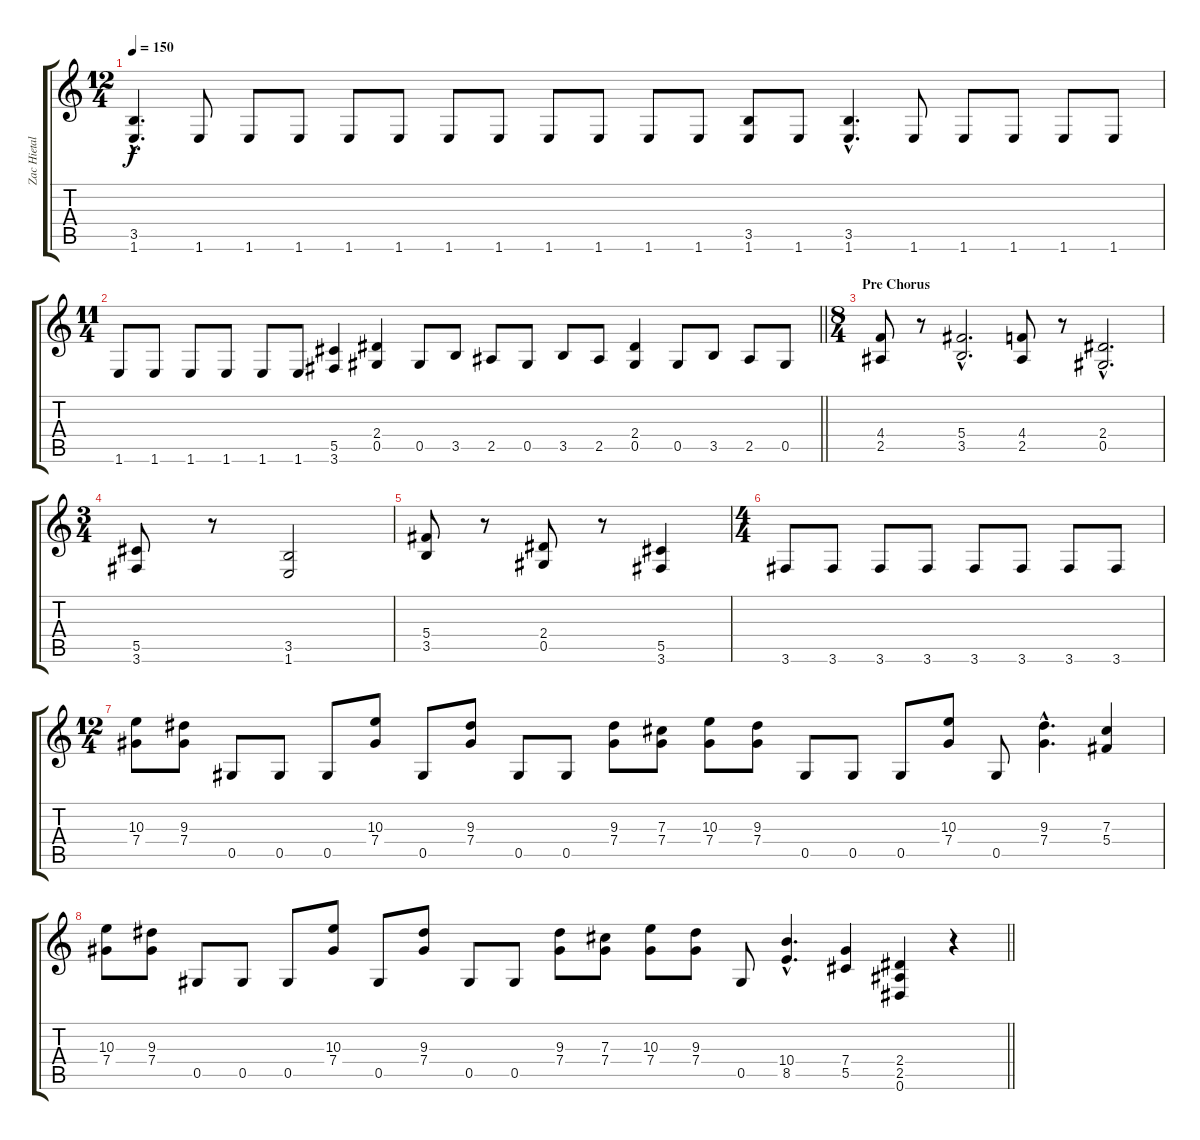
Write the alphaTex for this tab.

\track ("Zac Hietala" "Zac Hietal") {instrument distortionguitar}
\staff {score tabs}
\tuning (Eb4 Bb3 Gb3 Db3 Ab2 Eb2) {hide}
\ts (12 4)
\tempo 150
\clef g2
\ks c
(3.5{hac} 1.6{hac}).4{d dy f} 1.6.8 1.6.8 1.6.8 1.6.8 1.6.8 1.6.8 1.6.8 1.6.8 1.6.8 1.6.8 1.6.8 (3.5 1.6).8 1.6.8 (3.5{hac} 1.6{hac}).4{d} 1.6.8 1.6.8 1.6.8 1.6.8 1.6.8 |
\ts (11 4)
\barLineRight lightlight
1.6.8 1.6.8 1.6.8 1.6.8 1.6.8 1.6.8 (5.5 3.6).4 (2.4 0.5).4 0.5.8 3.5.8 2.5.8 0.5.8 3.5.8 2.5.8 (2.4 0.5).4 0.5.8 3.5.8 2.5.8 0.5.8 |
\ts (8 4)
\section ("" "Pre Chorus")
(4.4 2.5).8 r.8 (5.4{hac} 3.5{hac}).2{d} (4.4 2.5).8 r.8 (2.4{hac} 0.5{hac}).2{d} |
\ts (3 4)
(5.5 3.6).8 r.8 (3.5 1.6).2 |
(5.4 3.5).8 r.8 (2.4 0.5).8 r.8 (5.5 3.6).4 |
\ts (4 4)
3.6.8 3.6.8 3.6.8 3.6.8 3.6.8 3.6.8 3.6.8 3.6.8 |
\ts (12 4)
(10.3 7.4).8 (9.3 7.4).8 0.5.8 0.5.8 0.5.8 (10.3 7.4).8 0.5.8 (9.3 7.4).8 0.5.8 0.5.8 (9.3 7.4).8 (7.3 7.4).8 (10.3 7.4).8 (9.3 7.4).8 0.5.8 0.5.8 0.5.8 (10.3 7.4).8 0.5.8 (9.3{hac} 7.4{hac}).4{d} (7.3 5.4).4 |
\barLineRight lightlight
(10.3 7.4).8 (9.3 7.4).8 0.5.8 0.5.8 0.5.8 (10.3 7.4).8 0.5.8 (9.3 7.4).8 0.5.8 0.5.8 (9.3 7.4).8 (7.3 7.4).8 (10.3 7.4).8 (9.3 7.4).8 0.5.8 (10.4{hac} 8.5{hac}).4{d} (7.4 5.5).4 (2.4 2.5 0.6).4 r.4
